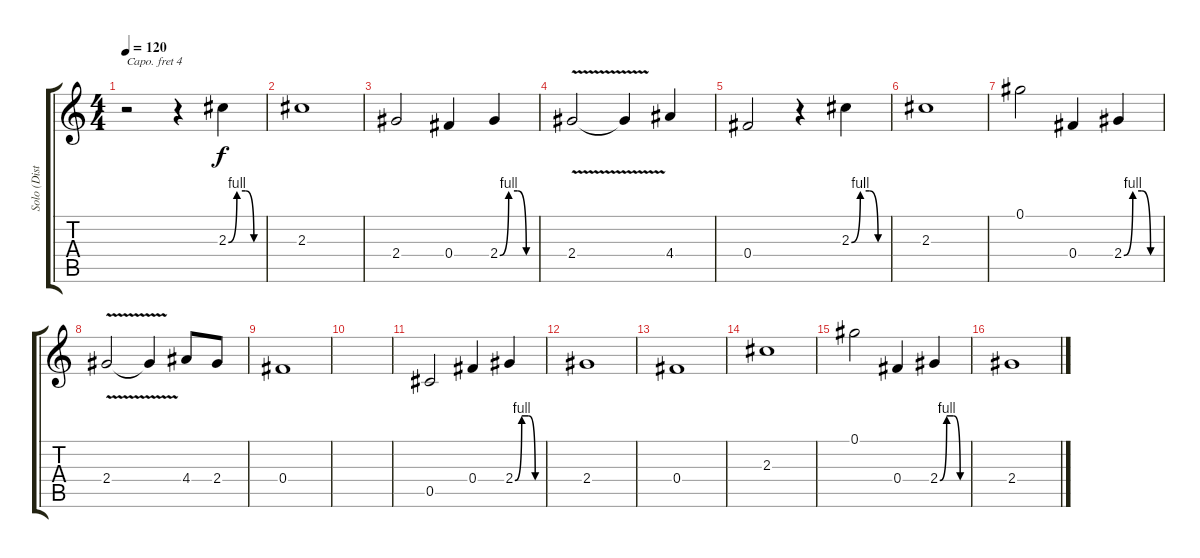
\track ("Solo (Disto)" "Solo (Dist") {instrument distortionguitar}
\staff {score tabs}
\capo 4
\tuning (E4 B3 G3 D3 A2 E2) {hide}
\ts (4 4)
\tempo 120
\clef g2
\ks c
r.2{dy f instrument distortionguitar} r.4 2.3{be (custom 0 0 15 4 30 4 45 0 60 0)}.4 |
2.3.1 |
2.4.2 0.4.4 2.4{be (custom 0 0 15 4 30 4 45 0 60 0)}.4 |
2.4{v}.2 2.4{t}.4 4.4.4 |
0.4.2 r.4 2.3{be (custom 0 0 15 4 30 4 45 0 60 0)}.4 |
2.3.1 |
0.1.2 0.4.4 2.4{be (custom 0 0 15 4 30 4 45 0 60 0)}.4 |
2.4{v}.2 2.4{t}.4 4.4.8 2.4.8 |
0.4.1 |
|
0.5.2 0.4.4 2.4{be (custom 0 0 15 4 30 4 45 0 60 0)}.4 |
2.4.1 |
0.4.1 |
2.3.1 |
0.1.2 0.4.4 2.4{be (custom 0 0 15 4 30 4 45 0 60 0)}.4 |
2.4.1
